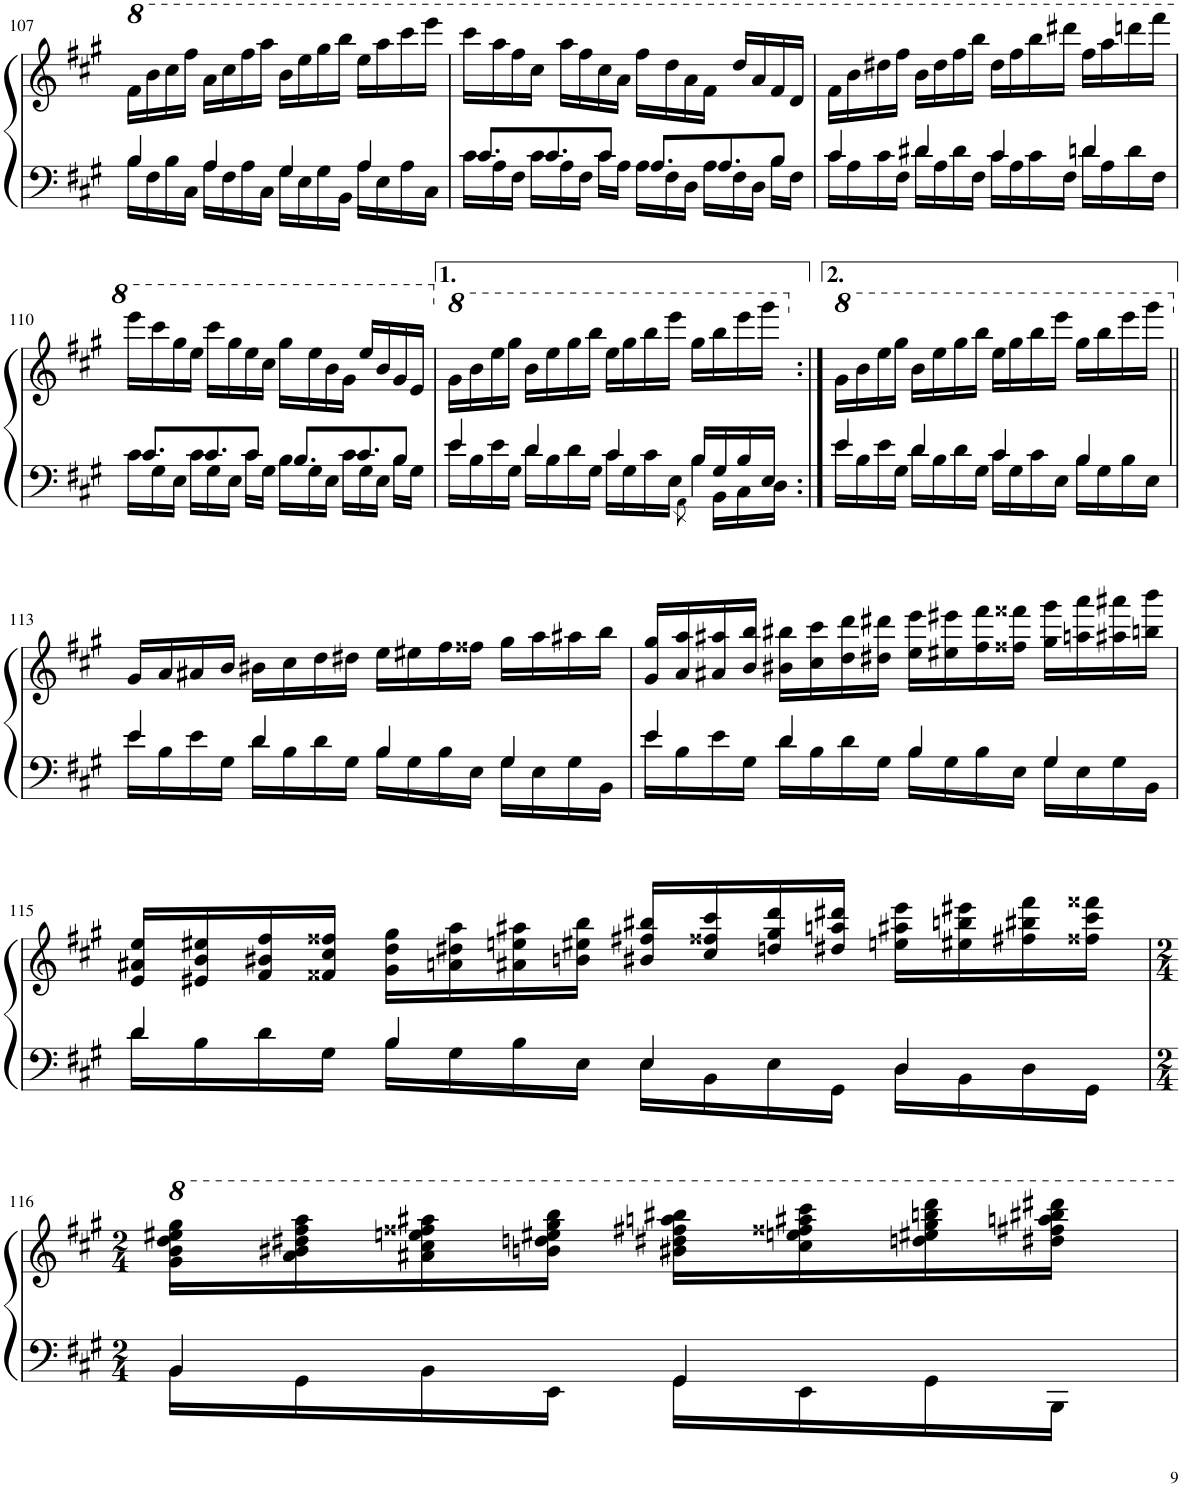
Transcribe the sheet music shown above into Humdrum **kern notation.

**kern	**kern
*part1	*part1
*staff2	*staff1
*I"Piano	*
*I'Pno.	*
!!LO:PB:g=z
*clefF4	*clefG2
*k[f#c#g#]	*k[f#c#g#]
*M4/4	*M4/4
=107	=107
*^	*
*	*	*8va
4B/	16B\LL	16ff#\LL
.	16F#\	16bb\
.	16B\	16ccc#\
.	16C#\JJ	16fff#\JJ
4A/	16A\LL	16aa\LL
.	16F#\	16ccc#\
.	16A\	16fff#\
.	16C#\JJ	16aaa\JJ
4G#/	16G#\LL	16bb\LL
.	16E\	16eee\
.	16G#\	16ggg#\
.	16BB\JJ	16bbb\JJ
4A/	16A\LL	16eee\LL
.	16E\	16aaa\
.	16A\	16cccc#\
.	16C#\JJ	16eeee\JJ
=108	=108	=108
8.c#/L	16c#\LL	16cccc#\LL
.	16A\	16aaa\
.	16F#\JJ	16fff#\
8.c#/	16c#\LL	16ccc#\JJ
.	16A\	16aaa\LL
.	16F#\JJ	16fff#\
8c#/J	16c#\LL	16ccc#\
.	16A\JJ	16aa\JJ
8.A/L	16A\LL	16fff#\LL
.	16F#\	16ddd\
.	16D\JJ	16aa\
8.A/	16A\LL	16ff#\JJ
.	16F#\	16ddd/LL
.	16D\JJ	16aa/
8B/J	16B\LL	16ff#/
.	16F#\JJ	16dd/JJ
=109	=109	=109
4c#/	16c#\LL	16ff#\LL
.	16A\	16bb\
.	16c#\	16ddd#X\
.	16F#\JJ	16fff#\JJ
4d#X/	16d#\LL	16bb\LL
.	16A\	16ddd#\
.	16d#\	16fff#\
.	16F#\JJ	16bbb\JJ
4c#/	16c#\LL	16ddd#\LL
.	16A\	16fff#\
.	16c#\	16bbb\
.	16F#\JJ	16dddd#X\JJ
4dn/	16d\LL	16fff#\LL
.	16A\	16aaa\
.	16d\	16ddddn\
.	16F#\JJ	16ffff#\JJ
!!LO:LB:g=z
=110	=110	=110
8.c#/L	16c#\LL	16eeee\LL
.	16G#\	16cccc#\
.	16E\JJ	16ggg#\
8.c#/	16c#\LL	16eee\JJ
.	16G#\	16cccc#\LL
.	16E\JJ	16ggg#\
8c#/J	16c#\LL	16eee\
.	16G#\JJ	16ccc#\JJ
8.B/L	16B\LL	16ggg#\LL
.	16G#\	16eee\
.	16E\JJ	16bb\
8.c#/	16c#\LL	16gg#\JJ
.	16G#\	16eee/LL
.	16E\JJ	16bb/
8B/J	16B\LL	16gg#/
.	16G#\JJ	16ee/JJ
=111	=111	=111
*	*^	*
*	*	*	*X8va
*	*	*	*8va
4e/	16e\LL	16ryy	16gg#\LL
*	*v	*v	*
.	16B\	16bb\
.	16e\	16eee\
.	16G#\JJ	16ggg#\JJ
4d/	16d\LL	16bb\LL
.	16B\	16eee\
.	16d\	16ggg#\
.	16G#\JJ	16bbb\JJ
4c#/	16c#\LL	16eee\LL
.	16G#\	16ggg#\
.	16c#\	16bbb\
.	16E\JJ	16eeee\JJ
8qAA\	.	.
4B\	16B/LL	16ggg#\LL
*	*^	*
.	16G#/	16BB\LL	16bbb\
.	16B/	16C#\	16eeee\
.	16E/JJ	16D\JJ	16gggg#\JJ
*	*v	*v	*
=112:|!	=112:|!	=112:|!
*	*	*X8va
*	*	*8va
4e/	16e\LL	16gg#\LL
.	16B\	16bb\
.	16e\	16eee\
.	16G#\JJ	16ggg#\JJ
4d/	16d\LL	16bb\LL
.	16B\	16eee\
.	16d\	16ggg#\
.	16G#\JJ	16bbb\JJ
4c#/	16c#\LL	16eee\LL
.	16G#\	16ggg#\
.	16c#\	16bbb\
.	16E\JJ	16eeee\JJ
4B/	16B\LL	16ggg#\LL
.	16G#\	16bbb\
.	16B\	16eeee\
.	16E\JJ	16gggg#\JJ
!!LO:LB:g=z
=113||	=113||	=113||
*	*	*X8va
4e/	16e\LL	16g#/LL
.	16B\	16a/
.	16e\	16a#X/
.	16G#\JJ	16b/JJ
4d/	16d\LL	16b#X\LL
.	16B\	16cc#\
.	16d\	16dd\
.	16G#\JJ	16dd#X\JJ
4B/	16B\LL	16ee\LL
.	16G#\	16ee#X\
.	16B\	16ff#\
.	16E\JJ	16ff##X\JJ
4G#/	16G#\LL	16gg#\LL
.	16E\	16aa\
.	16G#\	16aa#X\
.	16BB\JJ	16bb\JJ
=114	=114	=114
4e/	16e\LL	16g#/ 16gg#/LL
.	16B\	16a/ 16aa/
.	16e\	16a#X/ 16aa#X/
.	16G#\JJ	16b/ 16bb/JJ
4d/	16d\LL	16b#X\ 16bb#X\LL
.	16B\	16cc#\ 16ccc#\
.	16d\	16dd\ 16ddd\
.	16G#\JJ	16dd#X\ 16ddd#X\JJ
4B/	16B\LL	16ee\ 16eee\LL
.	16G#\	16ee#X\ 16eee#X\
.	16B\	16ff#\ 16fff#\
.	16E\JJ	16ff##X\ 16fff##X\JJ
4G#/	16G#\LL	16gg#\ 16ggg#\LL
.	16E\	16aan\ 16aaa\
.	16G#\	16aa#X\ 16aaa#X\
.	16BB\JJ	16bbn\ 16bbb\JJ
!!LO:LB:g=z
=115	=115	=115
4d/	16d\LL	16e/ 16a#X/ 16ee/LL
.	16B\	16e#X/ 16b/ 16ee#X/
.	16d\	16f#/ 16b#X/ 16ff#/
.	16G#\JJ	16f##X/ 16cc#/ 16ff##X/JJ
4B/	16B\LL	16g#\ 16dd\ 16gg#\LL
.	16G#\	16an\ 16dd#X\ 16aa\
.	16B\	16a#X\ 16een\ 16aa#X\
.	16E\JJ	16bn\ 16ee#X\ 16bb\JJ
4E/	16E\LL	16b#X/ 16ff#X/ 16bb#X/LL
.	16BB\	16cc#/ 16ff##X/ 16ccc#/
.	16E\	16ddn/ 16gg#/ 16ddd/
.	16GG#\JJ	16dd#X/ 16aan/ 16ddd#X/JJ
4D/	16D\LL	16een\ 16aa#X\ 16eee\LL
.	16BB\	16ee#X\ 16bbn\ 16eee#X\
.	16D\	16ff#X\ 16bb#X\ 16fff#\
.	16GG#\JJ	16ff##X\ 16ccc#\ 16fff##X\JJ
!!LO:LB:g=z
=116	=116	=116
*M2/4	*	*M2/4
4BB/	16BB\LL	16gg#\ 16bb\ 16ddd\ 16eee#X\ 16ggg#\LL
.	16GG#\	16aa\ 16bb#X\ 16ddd#X\ 16fff#\ 16aaa\
.	16BB\	16aa#X\ 16ccc#\ 16eeen\ 16fff##X\ 16aaa#X\
.	16EE\JJ	16bbn\ 16dddn\ 16eee#X\ 16ggg#\ 16bbb\JJ
4GG#/	16GG#\LL	16bb#X\ 16ddd#X\ 16fff#X\ 16aaan\ 16bbb#X\LL
.	16EE\	16ccc#\ 16eeen\ 16fff##X\ 16aaa#X\ 16cccc#\
.	16GG#\	16dddn\ 16eee#X\ 16ggg#\ 16bbbn\ 16dddd\
.	16BBB\JJ	16ddd#X\ 16fff#X\ 16aaan\ 16bbb#X\ 16dddd#X\JJ
*v	*v	*
=	=
*-	*-
